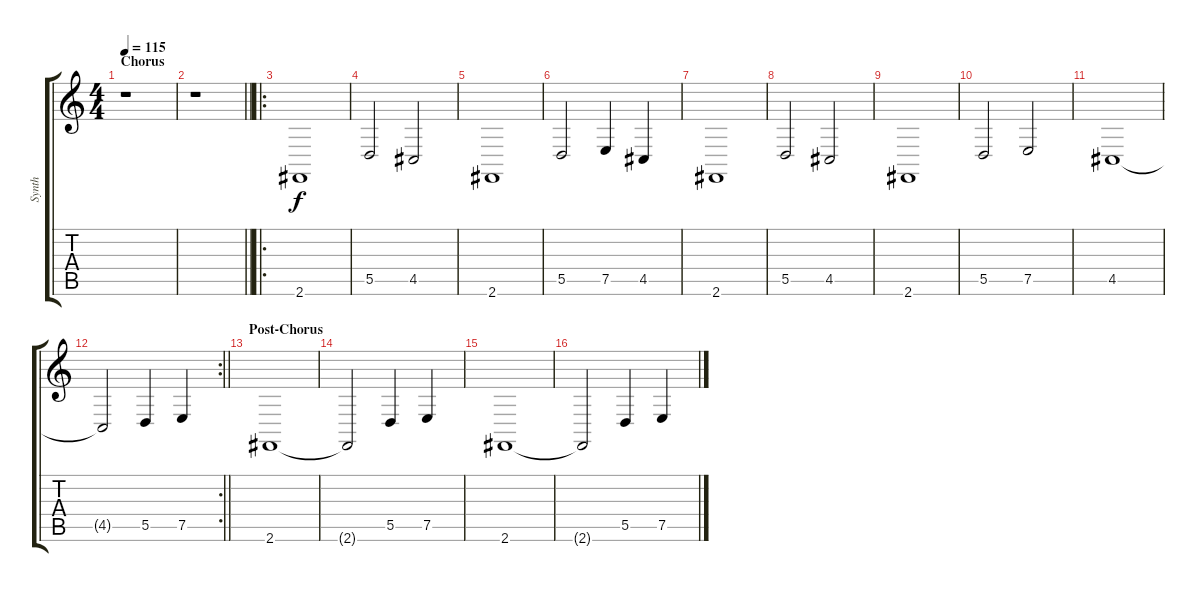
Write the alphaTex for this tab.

\track ("Synth" "Synth") {instrument stringensemble1}
\staff {score tabs}
\tuning (E4 B3 G3 D3 A2 E2) {hide}
\ts (4 4)
\section ("" "Chorus")
\tempo 115
\clef g2
\ks c
r.1{dy f} |
\barLineRight lightlight
r.1 |
\ro
2.6.1 |
5.5.2 4.5.2 |
2.6.1 |
5.5.2 7.5.4 4.5.4 |
2.6.1 |
5.5.2 4.5.2 |
2.6.1 |
5.5.2 7.5.2 |
4.5.1 |
\rc 2
\barLineRight lightlight
4.5{t}.2 5.5.4 7.5.4 |
\section ("" "Post-Chorus")
2.6.1 |
2.6{t}.2 5.5.4 7.5.4 |
2.6.1 |
2.6{t}.2 5.5.4 7.5.4
